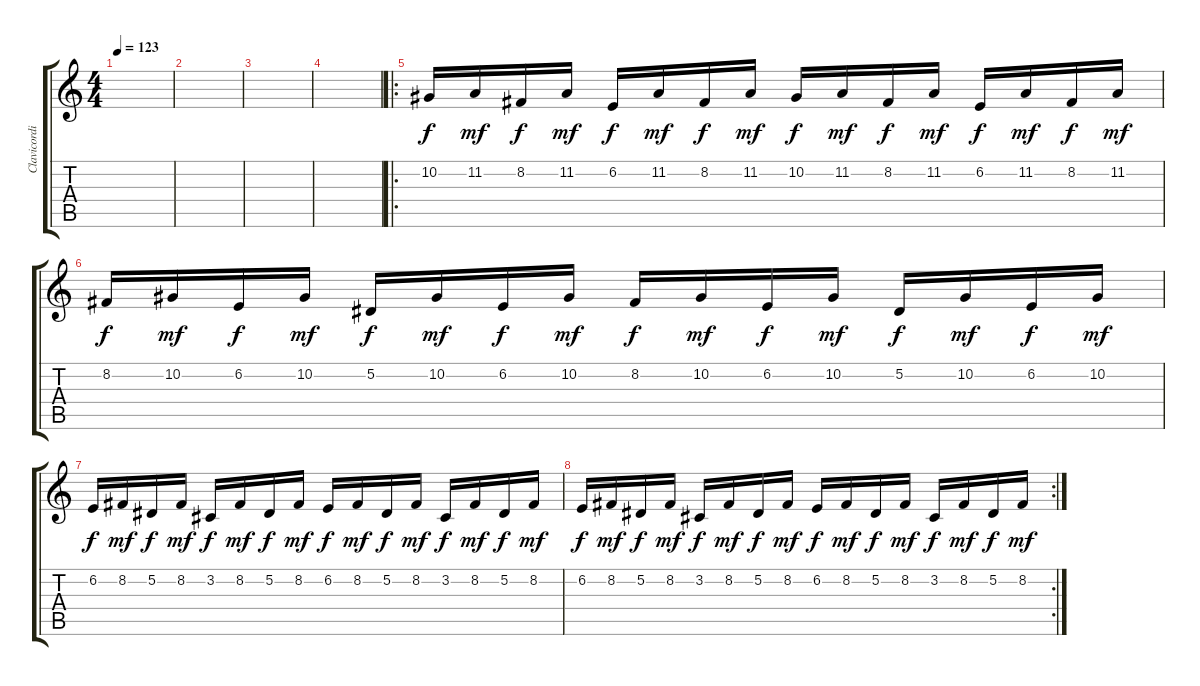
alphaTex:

\track ("Clavicordio" "Clavicordi") {instrument harpsichord}
\staff {score tabs}
\tuning (Eb4 Bb3 Gb3 Db3 Ab2 Eb2) {hide}
\ts (4 4)
\tempo 123
\clef g2
\ks c
|
|
|
|
\ro
10.2.16 11.2.16{dy mf} 8.2.16{dy f} 11.2.16{dy mf} 6.2.16{dy f} 11.2.16{dy mf} 8.2.16{dy f} 11.2.16{dy mf} 10.2.16{dy f} 11.2.16{dy mf} 8.2.16{dy f} 11.2.16{dy mf} 6.2.16{dy f} 11.2.16{dy mf} 8.2.16{dy f} 11.2.16{dy mf} |
8.2.16{dy f} 10.2.16{dy mf} 6.2.16{dy f} 10.2.16{dy mf} 5.2.16{dy f} 10.2.16{dy mf} 6.2.16{dy f} 10.2.16{dy mf} 8.2.16{dy f} 10.2.16{dy mf} 6.2.16{dy f} 10.2.16{dy mf} 5.2.16{dy f} 10.2.16{dy mf} 6.2.16{dy f} 10.2.16{dy mf} |
6.2.16{dy f} 8.2.16{dy mf} 5.2.16{dy f} 8.2.16{dy mf} 3.2.16{dy f} 8.2.16{dy mf} 5.2.16{dy f} 8.2.16{dy mf} 6.2.16{dy f} 8.2.16{dy mf} 5.2.16{dy f} 8.2.16{dy mf} 3.2.16{dy f} 8.2.16{dy mf} 5.2.16{dy f} 8.2.16{dy mf} |
\rc 2
6.2.16{dy f} 8.2.16{dy mf} 5.2.16{dy f} 8.2.16{dy mf} 3.2.16{dy f} 8.2.16{dy mf} 5.2.16{dy f} 8.2.16{dy mf} 6.2.16{dy f} 8.2.16{dy mf} 5.2.16{dy f} 8.2.16{dy mf} 3.2.16{dy f} 8.2.16{dy mf} 5.2.16{dy f} 8.2.16{dy mf}
